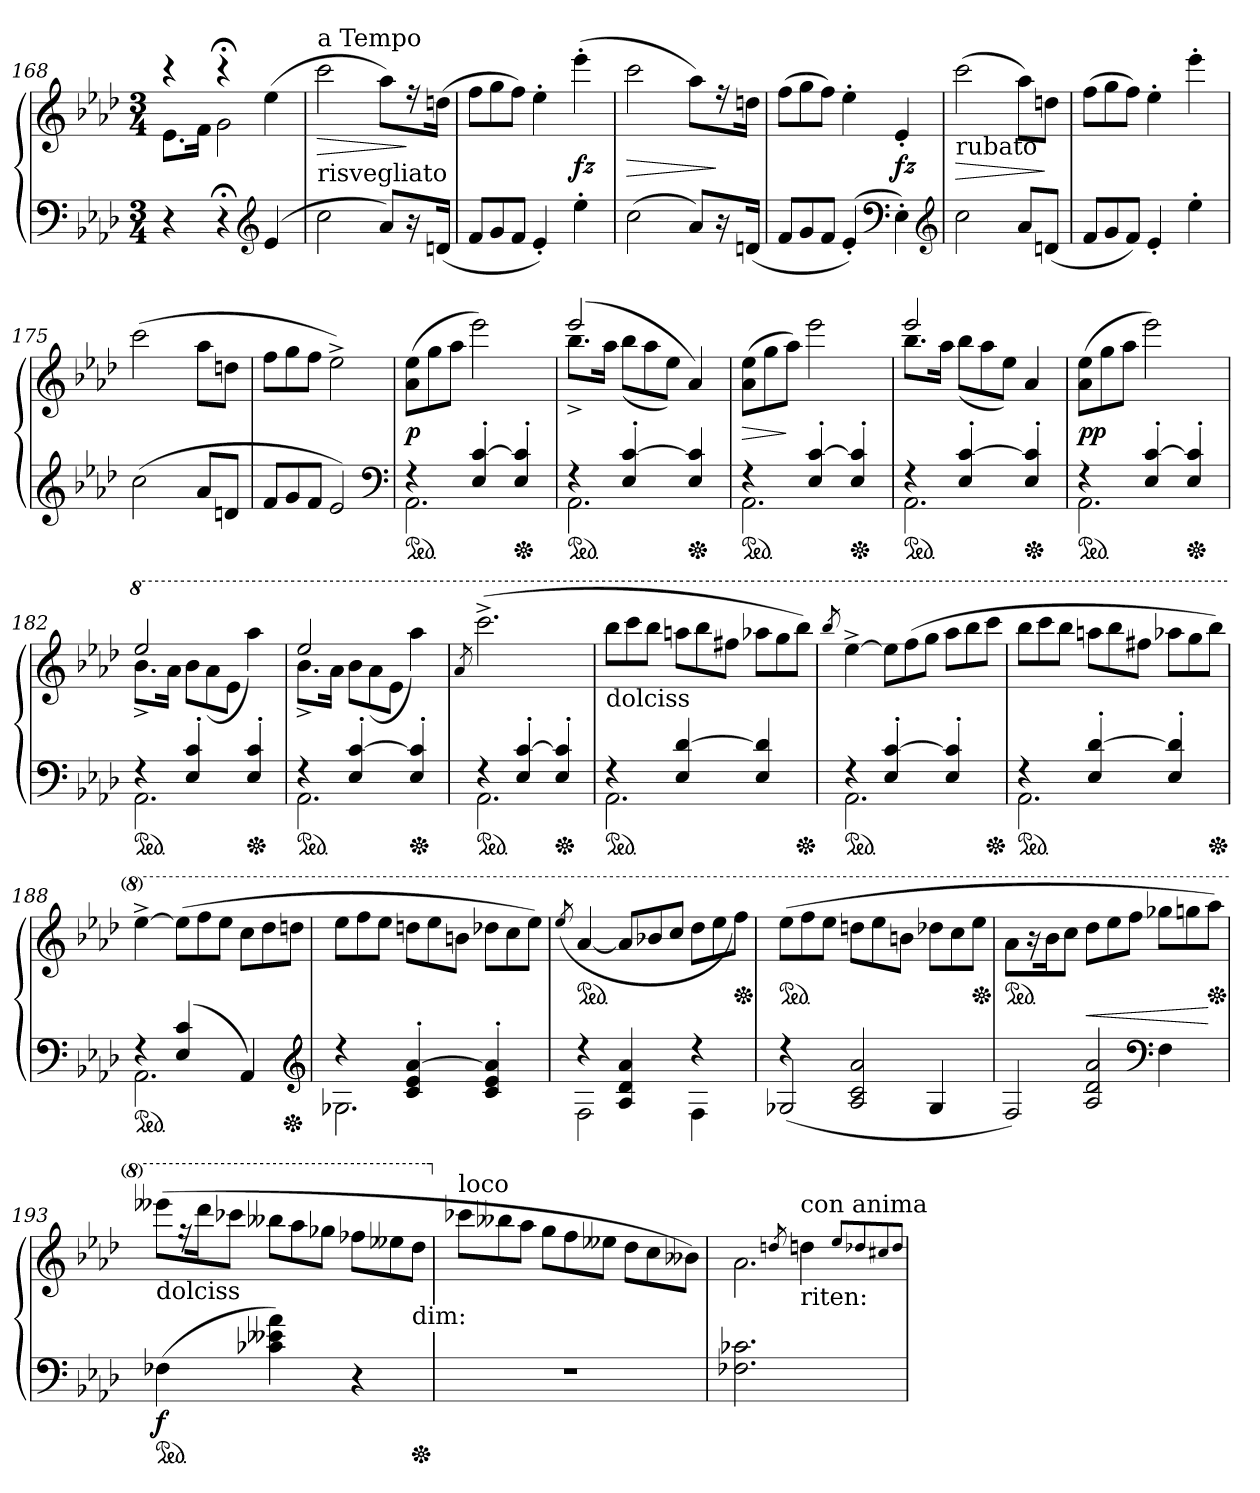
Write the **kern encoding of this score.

**kern	**kern	**dynam
*part1	*part1	*part1
*staff2	*staff1	*staff1/2
*clefF4	*clefG2	*
*k[b-e-a-d-]	*k[b-e-a-d-]	*
*f:	*f:	*
*M3/4	*M3/4	*
=168	=168	=168
*	*^	*
4r	4rccc	8.e-!\L	.
.	.	16f!Jk	.
4r;<	4r;<ccc	2g!	.
*clefG2	*	*	*
(>4e-	(>4ee-\	.	.
*	*v	*v	*
=169	=169	=169
!	!LO:TX:a:t=a Tempo	!
!LO:TX:a:t=risvegliato	!	!
2cc	2ccc	>
8a-L)	8aa-L)	.
16r	16r	]
(<16dnJk	(>16ddnJk	.
=170	=170	=170
*Xtuplet	*Xtuplet	*
12fL	12ffL	.
12g	12gg	.
12fJ	12ffJ)	.
4e-'<)	4ee-'>	.
4ee-'>	(>4eee-'>	fz
=171	=171	=171
(>2cc	2ccc	>
8a-L)	8aa-L)	.
16r	16r	]
(<16dnJk	16ddnJk	.
=172	=172	=172
12fL	(12ffL	.
12g	12gg	.
12fJ	12ffJ)	.
(>4e-'<)	4ee-'>	.
*clefF4	*	*
4E-'>)	4e-'<	fz
*clefG2	*	*
=173	=173	=173
!	!LO:TX:b:t=rubato	!
2cc	(>2ccc	>
8a-L	8aa-L)	.
(<8dnJ	8ddnJ	]
=174	=174	=174
12fL	(12ffL	.
12g	12gg	.
12fJ)	12ffJ)	.
4e-'<	4ee-'>	.
4ee-'>	4eee-'>	.
=175	=175	=175
(2cc	(2ccc	.
8a-L	8aa-L	.
8dnJ	8ddnJ	.
=176	=176	=176
12fL	12ffL	.
12g	12gg	.
12fJ	12ffJ	.
2e-)	2ee-^<)	.
*clefF4	*	*
=177	=177	=177
*^	*	*
*ped	*	*	*
4rF	2.AA-	(12a- 12ee-L	p
.	.	12gg	.
.	.	12aa-J	.
4E-'> [4c'>	.	2eee-)	.
*Xped	*	*	*
4E-'> 4c]'>	.	.	.
=178	=178	=178	=178
*	*	*^	*
*ped	*	*	*	*
4rF	2.AA-	(>2eee-	8.bb-^<L	.
.	.	.	16aa-Jk	.
4E-'> [4c'>	.	.	(>12bb-L	.
.	.	.	12aa-	.
.	.	.	12ee-J)	.
*Xped	*	*	*	*
4E- 4c]	.	4ryy	4a-)	.
*	*	*v	*v	*
=179	=179	=179	=179
*ped	*	*	*
4rF	2.AA-	(>12a- 12ee-L	>
.	.	12gg	.
.	.	12aa-J)	]
4E-'> [4c'>	.	2eee-	.
*Xped	*	*	*
4E-'> 4c]'>	.	.	.
=180	=180	=180	=180
*	*	*^	*
*ped	*	*	*	*
4rF	2.AA-	2eee-	8.bb-L	.
.	.	.	16aa-Jk	.
4E-'> [4c'>	.	.	(>12bb-L	.
.	.	.	12aa-	.
.	.	.	12ee-J)	.
*Xped	*	*	*	*
4E-'> 4c]'>	.	4ryy	4a-	.
*	*	*v	*v	*
=181	=181	=181	=181
*ped	*	*	*
4rF	2.AA-	(>12a- 12ee-L	pp
.	.	12gg	.
.	.	12aa-J	.
4E-'> [4c'>	.	2eee-)	.
*Xped	*	*	*
4E-' 4c]'	.	.	.
=182	=182	=182	=182
*	*	*8va	*
*	*	*^	*
*ped	*	*	*	*
4rF	2.AA-	2eee-	8.bb-^<L	.
.	.	.	16aa-Jk	.
4E-'> 4c'>	.	.	12bb-L	.
.	.	.	(>12aa-	.
.	.	.	12ee-J	.
*Xped	*	*	*	*
4E-'> 4c'>	.	4ryy	4aaa-)	.
=183	=183	=183	=183	=183
*ped	*	*	*	*
4rF	2.AA-	2eee-	8.bb-^<L	.
.	.	.	16aa-Jk	.
4E-'> [4c'>	.	.	12bb-L	.
.	.	.	(>12aa-	.
.	.	.	12ee-J	.
*Xped	*	*	*	*
4E-'> 4c]'>	.	4ryy	4aaa-)	.
*	*	*v	*v	*
=184	=184	=184	=184
.	.	8qaa-/	.
*ped	*	*	*
4rF	2.AA-	(>2.cccc^<	.
4E-'> [4c'>	.	.	.
*Xped	*	*	*
4E-'> 4c]'>	.	.	.
=185	=185	=185	=185
!	!	!LO:TX:b:t=dolciss	!
*ped	*	*	*
4rF	2.AA-	12bbb-L	.
.	.	12cccc	.
.	.	12bbb-J	.
4E- [4d-	.	12aaanL	.
.	.	12bbb-	.
.	.	12fff#XJ	.
4E- 4d-]	.	12aaa-XL	.
.	.	12ggg	.
*Xped	*	*	*
.	.	12bbb-J)	.
=186	=186	=186	=186
.	.	8qbbb-/	.
*ped	*	*	*
4rF	2.AA-	[4eee-^<	.
4E-'> [4c'>	.	12eee-L]	.
.	.	(>12fff	.
.	.	12gggJ	.
4E-'> 4c]'>	.	12aaa-L	.
.	.	12bbb-	.
*Xped	*	*	*
.	.	12ccccJ	.
=187	=187	=187	=187
*ped	*	*	*
4rF	2.AA-	12bbb-L	.
.	.	12cccc	.
.	.	12bbb-J	.
4E-'> [4d-'>	.	12aaanL	.
.	.	12bbb-	.
.	.	12fff#XJ	.
4E-'> 4d-]'>	.	12aaa-XL	.
.	.	12ggg	.
*Xped	*	*	*
.	.	12bbb-J)	.
=188	=188	=188	=188
*ped	*	*	*
4rF	2.AA-	[4eee-^<	.
(>4E- 4c	.	(>12eee-L]	.
.	.	12fff	.
.	.	12eee-J	.
4AA-)	.	12cccL	.
.	.	12ddd-	.
*Xped	*	*	*
.	.	12dddnJ	.
*clefG2	*	*	*
=189	=189	=189	=189
4r	2.G-X	12eee-L	.
.	.	12fff	.
.	.	12eee-J	.
4c'> 4e-'> [4a-'>	.	12dddnL	.
.	.	12eee-	.
.	.	12bbnJ	.
4c'> 4e-'> 4a-]'>	.	12ddd-XL	.
.	.	12ccc	.
.	.	12eee-J)	.
=190	=190	=190	=190
.	.	(>8qeee-/	.
*	*	*ped	*
4r	2F	[4aa-	.
4A- 4d- 4a-	.	12aa-/L]	.
.	.	12bb-X/	.
.	.	12ccc/J	.
4r	4F	12ddd-L	.
.	.	12eee-	.
*	*	*Xped	*
.	.	12fffJ)	.
=191	=191	=191	=191
*	*	*ped	*
4r	(<2G-X/	(>12eee-L	.
.	.	12fff	.
.	.	12eee-J	.
2A- 2c 2a-	.	12dddnL	.
.	.	12eee-	.
.	.	12bbnJ	.
.	4G-/	12ddd-XL	.
.	.	12ccc	.
*	*	*Xped	*
.	.	12eee-J	.
=192	=192	=192	=192
*	*	*ped	*
4ryy	2F/)	12aa-L	.
.	.	24r	.
.	.	24bb-K	.
.	.	12cccJ	.
2A- 2d- 2a-	.	12ddd-L	<
.	.	12eee-	.
.	.	12fffJ	.
*clefF4	*	*	*
.	4F	12ggg-XL	.
.	.	12gggn	.
*	*	*Xped	*
.	.	12aaa-J)	[
*v	*v	*	*
=193	=193	=193
!	!LO:TX:b:t=dolciss	!
!	!	!LO:DY:b=2
*ped	*	*
(>4F-X	(>12eeee--XL	f
.	24rggg	.
.	24dddd-K	.
.	12cccc-XJ	.
4c-X 4e--X 4a-)	12bbb--XL	.
.	12aaa-	.
.	12ggg-XJ	.
4r	12fff-XL	.
.	12eee--X	.
!	!LO:TX:c:t=dim&colon;	!
*Xped	*	*
.	12ddd-J	.
=194	=194	=194
*	*X8va	*
!	!LO:TX:a:t=loco	!
2.rF	12ccc-XL	.
.	12bb--X	.
.	12aa-J	.
.	12ggL	.
.	12ff	.
.	12ee--XJ	.
.	12dd-L	.
.	12cc	.
.	12b--XJ)	.
=195	=195	=195
*	*^	*
2.F-X 2.c-X	2ryy	2.a-	.
.	8qddn/	.	.
!	!LO:TX:a:t=con anima	!	!
!	!LO:TX:b:t=riten&colon;	!	!
.	4ddn\	.	.
*	*v	*v	*
.	8qee-L	.
.	8qdd-X	.
.	8qcc#X	.
.	8qdd-J	.
=	=	=
*-	*-	*-
